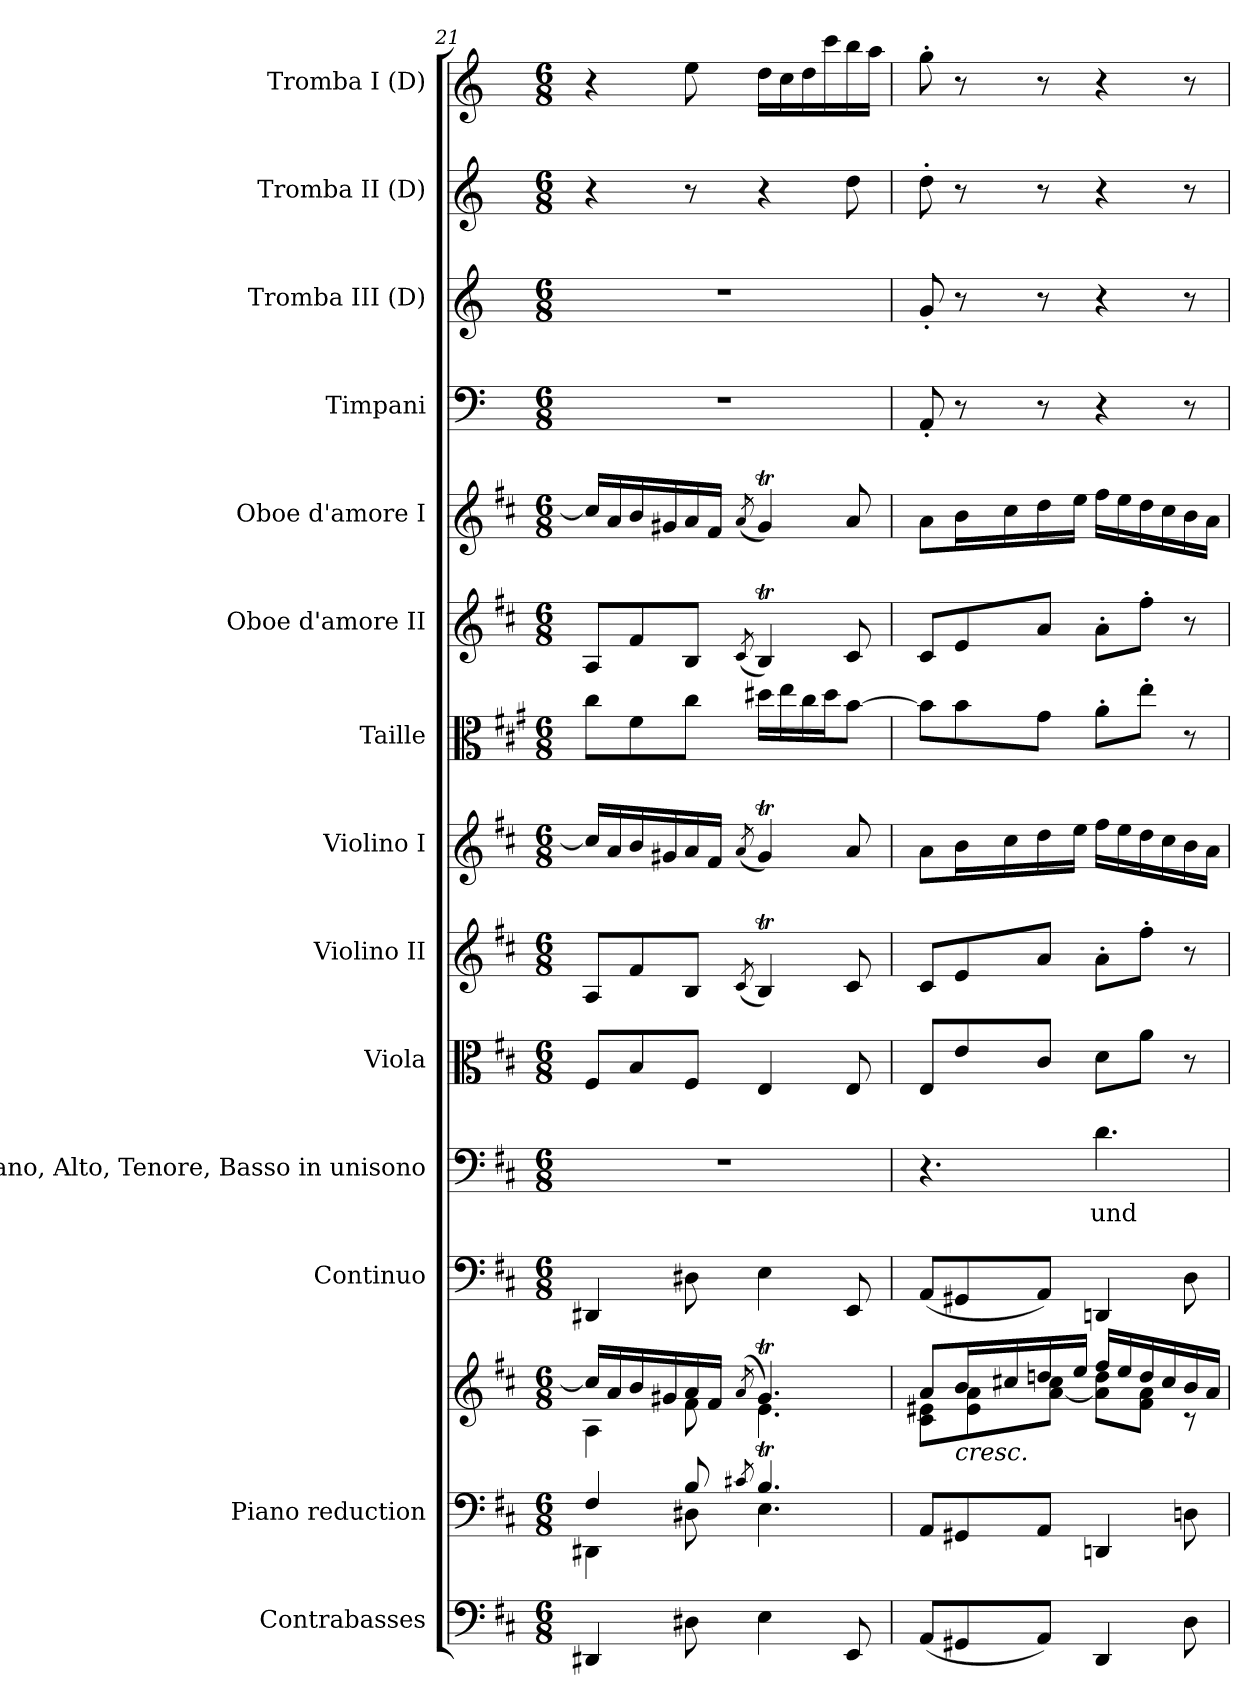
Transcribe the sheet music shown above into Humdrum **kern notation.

**kern	**kern	**kern	**kern	**kern	**text	**kern	**kern	**kern	**kern	**kern	**kern	**kern	**kern	**kern	**kern
*part14	*part13	*part13	*part12	*part11	*part11	*part10	*part9	*part8	*part7	*part6	*part5	*part4	*part3	*part2	*part1
*staff15	*staff14	*staff13	*staff12	*staff11	*staff11	*staff10	*staff9	*staff8	*staff7	*staff6	*staff5	*staff4	*staff3	*staff2	*staff1
*I"Contrabasses	*I"Piano reduction	*	*I"Continuo	*I"Soprano, Alto, Tenore, Basso in unisono	*	*I"Viola	*I"Violino II	*I"Violino I	*I"Taille	*I"Oboe d'amore II	*I"Oboe d'amore I	*I"Timpani	*I"Tromba III (D)	*I"Tromba II (D)	*I"Tromba I (D)
*I'Cbs.	*I'Pno	*	*	*	*	*	*	*	*	*I'Ob	*I'Ob	*I'Timp	*	*	*
!!LO:PB:g=z
*clefF4	*clefF4	*clefG2	*clefF4	*clefF4	*	*clefC3	*clefG2	*clefG2	*clefC3	*clefG2	*clefG2	*clefF4	*clefG2	*clefG2	*clefG2
*ITrd7c12	*	*	*	*	*	*	*	*	*ITrd4c7	*	*	*	*ITrd-1c-2	*ITrd-1c-2	*ITrd-1c-2
*k[f#c#]	*k[f#c#]	*k[f#c#]	*k[f#c#]	*k[f#c#]	*	*k[f#c#]	*k[f#c#]	*k[f#c#]	*k[f#c#]	*k[f#c#]	*k[f#c#]	*k[]	*k[f#c#]	*k[f#c#]	*k[f#c#]
*M6/8	*M6/8	*M6/8	*M6/8	*M6/8	*	*M6/8	*M6/8	*M6/8	*M6/8	*M6/8	*M6/8	*M6/8	*M6/8	*M6/8	*M6/8
=21	=21	=21	=21	=21	=21	=21	=21	=21	=21	=21	=21	=21	=21	=21	=21
*	*^	*^	*	*	*	*	*	*	*	*	*	*	*	*	*
4DDD#X	4F#/	4DD#X\	16cc/LL]	4A\	4DD#X/	2.r	.	8F#/L	8A/L	16cc/LL]	8f#\L	8A/L	16cc/LL]	2.r	2.r	4r	4r
.	.	.	16a/	.	.	.	.	.	.	16a/	.	.	16a/	.	.	.	.
.	.	.	16b/	.	.	.	.	8B/	8f#/	16b/	8B\	8f#/	16b/	.	.	.	.
.	.	.	16g#X/	.	.	.	.	.	.	16g#X/	.	.	16g#X/	.	.	.	.
8DD#X	8B/	8D#X\	16a/	8f#\	8D#X\	.	.	8F#/J	8B/J	16a/	8f#\J	8B/J	16a/	.	.	8r	8ff#\
.	.	.	16f#/JJ	.	.	.	.	.	.	16f#/JJ	.	.	16f#/JJ	.	.	.	.
.	8qc#X/	.	(8qa/	.	.	.	.	.	(8qc#/	(8qa/	.	(8qc#/	(8qa/	.	.	.	.
4EE	4.BT/	4.E\	4.g#t/)	4.e\	4E\	.	.	4E/	4BT/)	4g#t/)	16g#X\LL	4BT/)	4g#t/)	.	.	4r	16ee\LL
.	.	.	.	.	.	.	.	.	.	.	16a\	.	.	.	.	.	16dd\
.	.	.	.	.	.	.	.	.	.	.	16f#\	.	.	.	.	.	16ee\
.	.	.	.	.	.	.	.	.	.	.	16g#\J	.	.	.	.	.	16ddd\
8EEE	.	.	.	.	8EE/	.	.	8E/	8c#/	8a/	[8e\J	8c#/	8a/	.	.	8ee\	16ccc#\
.	.	.	.	.	.	.	.	.	.	.	.	.	.	.	.	.	16bb\JJ
*	*v	*v	*	*	*	*	*	*	*	*	*	*	*	*	*	*	*
=22	=22	=22	=22	=22	=22	=22	=22	=22	=22	=22	=22	=22	=22	=22	=22	=22
(8AAA/L	8AA/L	8a/L	8c#\ 8e#X\L	(8AA/L	4.r	.	8E/L	8c#/L	8a\L	8e\L]	8c#/L	8a\L	8AA'/	8a'/	8ee'\	8aa'\
!	!	!LO:TX:b:i:t=cresc.	!	!	!	!	!	!	!	!	!	!	!	!	!	!
8GGG#X/	8GG#X/	16b/L	8e#\ 8a\	8GG#X/	.	.	8e/	8e/	16b\L	8e\	8e/	16b\L	8r	8r	8r	8r
.	.	16cc#X/	.	.	.	.	.	.	16cc#\	.	.	16cc#\	.	.	.	.
8AAA/J)	8AA/J	16ddn/	[8a\ 8cc#\J	8AA/J)	.	.	8c#/J	8a/J	16dd\	8c#\J	8a/J	16dd\	8r	8r	8r	8r
.	.	16ee/JJ	.	.	.	.	.	.	16ee\JJ	.	.	16ee\JJ	.	.	.	.
!	!	!	!	!	!	!LO:LY:b	!	!	!	!	!	!	!	!	!	!
4DDD	4DDn/	16ff#/LL	8a\] 8dd\L	4DDn/	4.d\	und	8d\L	8a'\L	16ff#\LL	8d'\L	8a'\L	16ff#\LL	4r	4r	4r	4r
.	.	16ee/	.	.	.	.	.	.	16ee\	.	.	16ee\	.	.	.	.
.	.	16dd/	8f#\ 8a\J	.	.	.	8a\J	8ff#'\J	16dd\	8a'\J	8ff#'\J	16dd\	.	.	.	.
.	.	16cc#/	.	.	.	.	.	.	16cc#\	.	.	16cc#\	.	.	.	.
8DD	8Dn\	16b/	8r	8D\	.	.	8r	8r	16b\	8r	8r	16b\	8r	8r	8r	8r
.	.	16a/JJ	.	.	.	.	.	.	16a\JJ	.	.	16a\JJ	.	.	.	.
*	*	*v	*v	*	*	*	*	*	*	*	*	*	*	*	*	*
=	=	=	=	=	=	=	=	=	=	=	=	=	=	=	=
*-	*-	*-	*-	*-	*-	*-	*-	*-	*-	*-	*-	*-	*-	*-	*-
